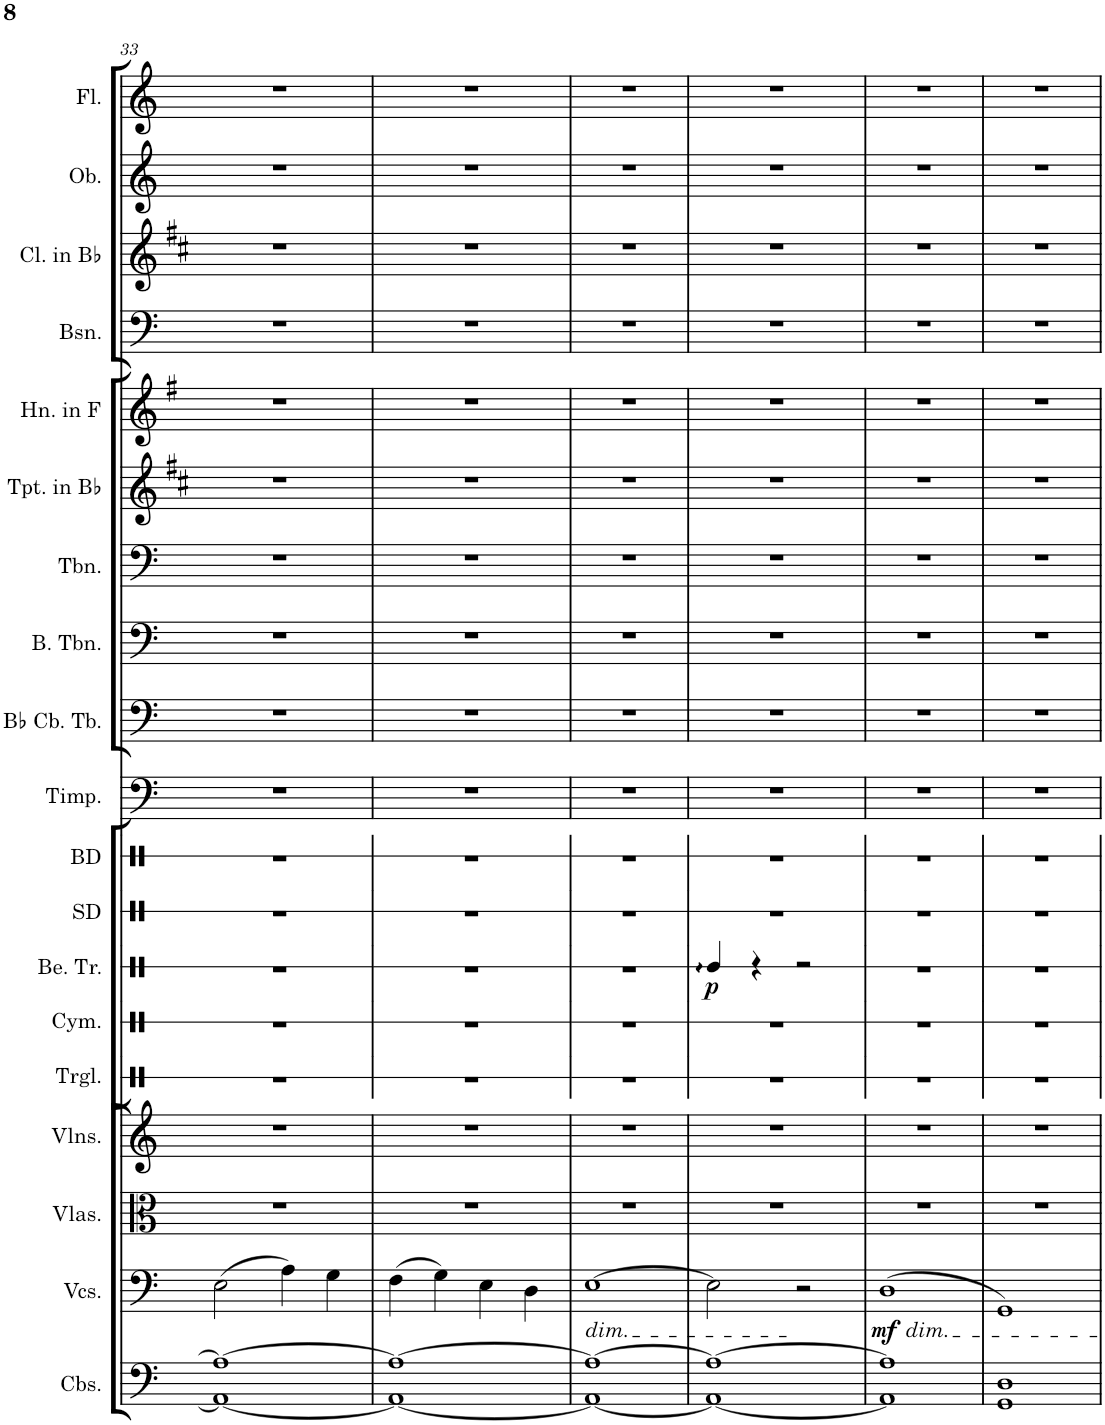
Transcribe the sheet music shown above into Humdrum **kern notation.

**kern	**kern	**dynam	**kern	**kern	**kern	**kern	**kern	**kern	**kern	**kern	**kern	**kern	**kern	**kern	**kern
*part15	*part14	*part14	*part13	*part12	*part11	*part10	*part9	*part8	*part7	*part6	*part5	*part4	*part3	*part2	*part1
*staff15	*staff14	*staff14	*staff13	*staff12	*staff11	*staff10	*staff9	*staff8	*staff7	*staff6	*staff5	*staff4	*staff3	*staff2	*staff1
*I"Contrabasses	*I"Violoncellos	*	*I"Violas	*I"Violins	*I"Bass Drum	*I"Timpani	*I"Bb Contrabass Tuba	*I"Bass Trombone	*I"Trombone	*I"Trumpet in Bb	*I"Horn in F	*I"Bassoon	*I"Clarinet in Bb	*I"Oboe	*I"Flute
*I'Cbs.	*I'Vcs.	*	*I'Vlas.	*I'Vlns.	*I'BD	*I'Timp.	*I'Bb Cb. Tb.	*I'B. Tbn.	*I'Tbn.	*I'Tpt. in Bb	*I'Hn. in F	*I'Bsn.	*I'Cl. in Bb	*I'Ob.	*I'Fl.
!!LO:PB:g=z
*clefF4	*clefF4	*	*clefC3	*clefG2	*clefX	*clefF4	*clefF4	*clefF4	*clefF4	*clefG2	*clefG2	*clefF4	*clefG2	*clefG2	*clefG2
*Trd7c12	*	*	*	*	*	*	*	*	*	*Trd1c2	*Trd4c7	*	*Trd1c2	*	*
*k[]	*k[]	*	*k[]	*k[]	*k[]	*k[]	*k[]	*k[]	*k[]	*k[f#c#]	*k[f#]	*k[]	*k[f#c#]	*k[]	*k[]
*M4/4	*M4/4	*	*M4/4	*M4/4	*M4/4	*M4/4	*M4/4	*M4/4	*M4/4	*M4/4	*M4/4	*M4/4	*M4/4	*M4/4	*M4/4
=33	=33	=33	=33	=33	=33	=33	=33	=33	=33	=33	=33	=33	=33	=33	=33
1AA_ 1A_	(2E\	.	1r	1r	1r	1r	1r	1r	1r	1r	1r	1r	1r	1r	1r
.	4A\)	.	.	.	.	.	.	.	.	.	.	.	.	.	.
.	4G\	.	.	.	.	.	.	.	.	.	.	.	.	.	.
=34	=34	=34	=34	=34	=34	=34	=34	=34	=34	=34	=34	=34	=34	=34	=34
1AA_ 1A_	(4F\	.	1r	1r	1r	1r	1r	1r	1r	1r	1r	1r	1r	1r	1r
.	4G\)	.	.	.	.	.	.	.	.	.	.	.	.	.	.
.	4E\	.	.	.	.	.	.	.	.	.	.	.	.	.	.
.	4D\	.	.	.	.	.	.	.	.	.	.	.	.	.	.
=35	=35	=35	=35	=35	=35	=35	=35	=35	=35	=35	=35	=35	=35	=35	=35
!	!LO:TX:b:i:t=dim.	!	!	!	!	!	!	!	!	!	!	!	!	!	!
1AA_ 1A_	[1E	.	1r	1r	1r	1r	1r	1r	1r	1r	1r	1r	1r	1r	1r
=36	=36	=36	=36	=36	=36	=36	=36	=36	=36	=36	=36	=36	=36	=36	=36
1AA_ 1A_	2E\]	.	1r	1r	1r	1r	1r	1r	1r	1r	1r	1r	1r	1r	1r
.	2r	.	.	.	.	.	.	.	.	.	.	.	.	.	.
=37	=37	=37	=37	=37	=37	=37	=37	=37	=37	=37	=37	=37	=37	=37	=37
!	!LO:TX:b:i:t=dim.	!	!	!	!	!	!	!	!	!	!	!	!	!	!
!	!	!LO:DY:b	!	!	!	!	!	!	!	!	!	!	!	!	!
1AA] 1A]	(1D	mf	1r	1r	1r	1r	1r	1r	1r	1r	1r	1r	1r	1r	1r
=38	=38	=38	=38	=38	=38	=38	=38	=38	=38	=38	=38	=38	=38	=38	=38
1GG 1D	1GG)	.	1r	1r	1r	1r	1r	1r	1r	1r	1r	1r	1r	1r	1r
=	=	=	=	=	=	=	=	=	=	=	=	=	=	=	=
*-	*-	*-	*-	*-	*-	*-	*-	*-	*-	*-	*-	*-	*-	*-	*-
